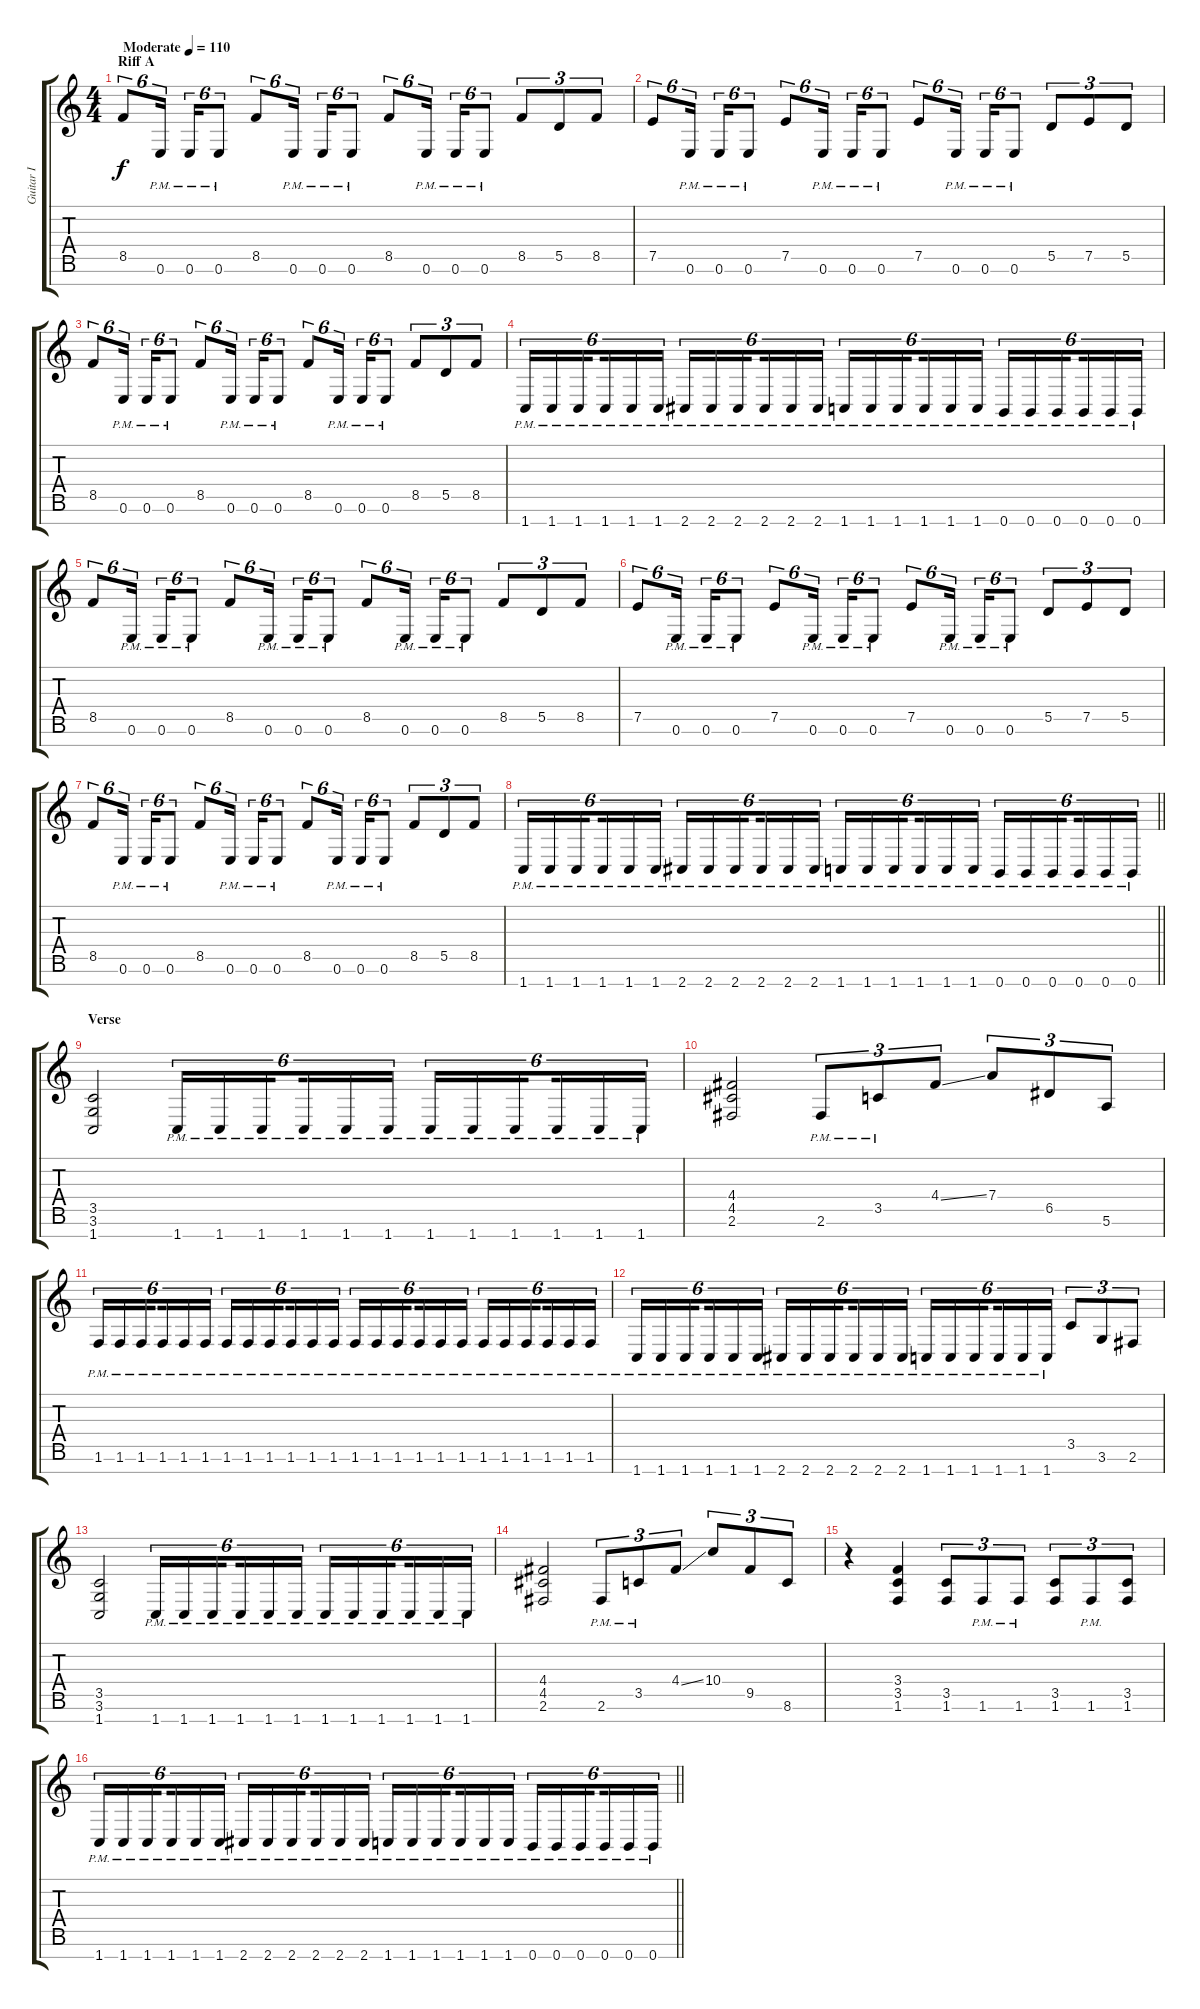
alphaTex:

\track ("Guitar I" "Guitar I") {instrument distortionguitar}
\staff {score tabs}
\tuning (E4 B3 G3 D3 A2 E2 B1) {hide}
\ts (4 4)
\section ("" "Riff A")
\tempo (110 "Moderate")
\clef g2
\ks c
8.5.8{tu (6 4) dy f instrument distortionguitar} 0.6{pm}.16{tu (6 4) beam splitsecondary} 0.6{pm}.16{tu (6 4)} 0.6{pm}.8{tu (6 4)} 8.5.8{tu (6 4)} 0.6{pm}.16{tu (6 4) beam splitsecondary} 0.6{pm}.16{tu (6 4)} 0.6{pm}.8{tu (6 4)} 8.5.8{tu (6 4)} 0.6{pm}.16{tu (6 4) beam splitsecondary} 0.6{pm}.16{tu (6 4)} 0.6{pm}.8{tu (6 4)} 8.5.8{tu (3 2)} 5.5.8{tu (3 2)} 8.5.8{tu (3 2)} |
7.5.8{tu (6 4)} 0.6{pm}.16{tu (6 4) beam splitsecondary} 0.6{pm}.16{tu (6 4)} 0.6{pm}.8{tu (6 4)} 7.5.8{tu (6 4)} 0.6{pm}.16{tu (6 4) beam splitsecondary} 0.6{pm}.16{tu (6 4)} 0.6{pm}.8{tu (6 4)} 7.5.8{tu (6 4)} 0.6{pm}.16{tu (6 4) beam splitsecondary} 0.6{pm}.16{tu (6 4)} 0.6{pm}.8{tu (6 4)} 5.5.8{tu (3 2)} 7.5.8{tu (3 2)} 5.5.8{tu (3 2)} |
8.5.8{tu (6 4)} 0.6{pm}.16{tu (6 4) beam splitsecondary} 0.6{pm}.16{tu (6 4)} 0.6{pm}.8{tu (6 4)} 8.5.8{tu (6 4)} 0.6{pm}.16{tu (6 4) beam splitsecondary} 0.6{pm}.16{tu (6 4)} 0.6{pm}.8{tu (6 4)} 8.5.8{tu (6 4)} 0.6{pm}.16{tu (6 4) beam splitsecondary} 0.6{pm}.16{tu (6 4)} 0.6{pm}.8{tu (6 4)} 8.5.8{tu (3 2)} 5.5.8{tu (3 2)} 8.5.8{tu (3 2)} |
1.7{pm}.16{tu (6 4)} 1.7{pm}.16{tu (6 4)} 1.7{pm}.16{tu (6 4) beam splitsecondary} 1.7{pm}.16{tu (6 4)} 1.7{pm}.16{tu (6 4)} 1.7{pm}.16{tu (6 4)} 2.7{pm}.16{tu (6 4)} 2.7{pm}.16{tu (6 4)} 2.7{pm}.16{tu (6 4) beam splitsecondary} 2.7{pm}.16{tu (6 4)} 2.7{pm}.16{tu (6 4)} 2.7{pm}.16{tu (6 4)} 1.7{pm}.16{tu (6 4)} 1.7{pm}.16{tu (6 4)} 1.7{pm}.16{tu (6 4) beam splitsecondary} 1.7{pm}.16{tu (6 4)} 1.7{pm}.16{tu (6 4)} 1.7{pm}.16{tu (6 4)} 0.7{pm}.16{tu (6 4)} 0.7{pm}.16{tu (6 4)} 0.7{pm}.16{tu (6 4) beam splitsecondary} 0.7{pm}.16{tu (6 4)} 0.7{pm}.16{tu (6 4)} 0.7{pm}.16{tu (6 4)} |
8.5.8{tu (6 4)} 0.6{pm}.16{tu (6 4) beam splitsecondary} 0.6{pm}.16{tu (6 4)} 0.6{pm}.8{tu (6 4)} 8.5.8{tu (6 4)} 0.6{pm}.16{tu (6 4) beam splitsecondary} 0.6{pm}.16{tu (6 4)} 0.6{pm}.8{tu (6 4)} 8.5.8{tu (6 4)} 0.6{pm}.16{tu (6 4) beam splitsecondary} 0.6{pm}.16{tu (6 4)} 0.6{pm}.8{tu (6 4)} 8.5.8{tu (3 2)} 5.5.8{tu (3 2)} 8.5.8{tu (3 2)} |
7.5.8{tu (6 4)} 0.6{pm}.16{tu (6 4) beam splitsecondary} 0.6{pm}.16{tu (6 4)} 0.6{pm}.8{tu (6 4)} 7.5.8{tu (6 4)} 0.6{pm}.16{tu (6 4) beam splitsecondary} 0.6{pm}.16{tu (6 4)} 0.6{pm}.8{tu (6 4)} 7.5.8{tu (6 4)} 0.6{pm}.16{tu (6 4) beam splitsecondary} 0.6{pm}.16{tu (6 4)} 0.6{pm}.8{tu (6 4)} 5.5.8{tu (3 2)} 7.5.8{tu (3 2)} 5.5.8{tu (3 2)} |
8.5.8{tu (6 4)} 0.6{pm}.16{tu (6 4) beam splitsecondary} 0.6{pm}.16{tu (6 4)} 0.6{pm}.8{tu (6 4)} 8.5.8{tu (6 4)} 0.6{pm}.16{tu (6 4) beam splitsecondary} 0.6{pm}.16{tu (6 4)} 0.6{pm}.8{tu (6 4)} 8.5.8{tu (6 4)} 0.6{pm}.16{tu (6 4) beam splitsecondary} 0.6{pm}.16{tu (6 4)} 0.6{pm}.8{tu (6 4)} 8.5.8{tu (3 2)} 5.5.8{tu (3 2)} 8.5.8{tu (3 2)} |
\barLineRight lightlight
1.7{pm}.16{tu (6 4)} 1.7{pm}.16{tu (6 4)} 1.7{pm}.16{tu (6 4) beam splitsecondary} 1.7{pm}.16{tu (6 4)} 1.7{pm}.16{tu (6 4)} 1.7{pm}.16{tu (6 4)} 2.7{pm}.16{tu (6 4)} 2.7{pm}.16{tu (6 4)} 2.7{pm}.16{tu (6 4) beam splitsecondary} 2.7{pm}.16{tu (6 4)} 2.7{pm}.16{tu (6 4)} 2.7{pm}.16{tu (6 4)} 1.7{pm}.16{tu (6 4)} 1.7{pm}.16{tu (6 4)} 1.7{pm}.16{tu (6 4) beam splitsecondary} 1.7{pm}.16{tu (6 4)} 1.7{pm}.16{tu (6 4)} 1.7{pm}.16{tu (6 4)} 0.7{pm}.16{tu (6 4)} 0.7{pm}.16{tu (6 4)} 0.7{pm}.16{tu (6 4) beam splitsecondary} 0.7{pm}.16{tu (6 4)} 0.7{pm}.16{tu (6 4)} 0.7{pm}.16{tu (6 4)} |
\section ("" "Verse")
(3.5 3.6 1.7).2 1.7{pm}.16{tu (6 4)} 1.7{pm}.16{tu (6 4)} 1.7{pm}.16{tu (6 4) beam splitsecondary} 1.7{pm}.16{tu (6 4)} 1.7{pm}.16{tu (6 4)} 1.7{pm}.16{tu (6 4)} 1.7{pm}.16{tu (6 4)} 1.7{pm}.16{tu (6 4)} 1.7{pm}.16{tu (6 4) beam splitsecondary} 1.7{pm}.16{tu (6 4)} 1.7{pm}.16{tu (6 4)} 1.7{pm}.16{tu (6 4)} |
(4.4 4.5 2.6).2 2.6{pm}.8{tu (3 2)} 3.5{pm}.8{tu (3 2)} 4.4{ss}.8{tu (3 2)} 7.4.8{tu (3 2)} 6.5.8{tu (3 2)} 5.6.8{tu (3 2)} |
1.6{pm}.16{tu (6 4)} 1.6{pm}.16{tu (6 4)} 1.6{pm}.16{tu (6 4) beam splitsecondary} 1.6{pm}.16{tu (6 4)} 1.6{pm}.16{tu (6 4)} 1.6{pm}.16{tu (6 4)} 1.6{pm}.16{tu (6 4)} 1.6{pm}.16{tu (6 4)} 1.6{pm}.16{tu (6 4) beam splitsecondary} 1.6{pm}.16{tu (6 4)} 1.6{pm}.16{tu (6 4)} 1.6{pm}.16{tu (6 4)} 1.6{pm}.16{tu (6 4)} 1.6{pm}.16{tu (6 4)} 1.6{pm}.16{tu (6 4) beam splitsecondary} 1.6{pm}.16{tu (6 4)} 1.6{pm}.16{tu (6 4)} 1.6{pm}.16{tu (6 4)} 1.6{pm}.16{tu (6 4)} 1.6{pm}.16{tu (6 4)} 1.6{pm}.16{tu (6 4) beam splitsecondary} 1.6{pm}.16{tu (6 4)} 1.6{pm}.16{tu (6 4)} 1.6{pm}.16{tu (6 4)} |
1.7{pm}.16{tu (6 4)} 1.7{pm}.16{tu (6 4)} 1.7{pm}.16{tu (6 4) beam splitsecondary} 1.7{pm}.16{tu (6 4)} 1.7{pm}.16{tu (6 4)} 1.7{pm}.16{tu (6 4)} 2.7{pm}.16{tu (6 4)} 2.7{pm}.16{tu (6 4)} 2.7{pm}.16{tu (6 4) beam splitsecondary} 2.7{pm}.16{tu (6 4)} 2.7{pm}.16{tu (6 4)} 2.7{pm}.16{tu (6 4)} 1.7{pm}.16{tu (6 4)} 1.7{pm}.16{tu (6 4)} 1.7{pm}.16{tu (6 4) beam splitsecondary} 1.7{pm}.16{tu (6 4)} 1.7{pm}.16{tu (6 4)} 1.7{pm}.16{tu (6 4)} 3.5.8{tu (3 2)} 3.6.8{tu (3 2)} 2.6.8{tu (3 2)} |
(3.5 3.6 1.7).2 1.7{pm}.16{tu (6 4)} 1.7{pm}.16{tu (6 4)} 1.7{pm}.16{tu (6 4) beam splitsecondary} 1.7{pm}.16{tu (6 4)} 1.7{pm}.16{tu (6 4)} 1.7{pm}.16{tu (6 4)} 1.7{pm}.16{tu (6 4)} 1.7{pm}.16{tu (6 4)} 1.7{pm}.16{tu (6 4) beam splitsecondary} 1.7{pm}.16{tu (6 4)} 1.7{pm}.16{tu (6 4)} 1.7{pm}.16{tu (6 4)} |
(4.4 4.5 2.6).2 2.6{pm}.8{tu (3 2)} 3.5{pm}.8{tu (3 2)} 4.4{ss}.8{tu (3 2)} 10.4.8{tu (3 2)} 9.5.8{tu (3 2)} 8.6.8{tu (3 2)} |
r.4 (3.4 3.5 1.6).4 (3.5 1.6).8{tu (3 2)} 1.6{pm}.8{tu (3 2)} 1.6{pm}.8{tu (3 2)} (3.5 1.6).8{tu (3 2)} 1.6{pm}.8{tu (3 2)} (3.5 1.6).8{tu (3 2)} |
\barLineRight lightlight
1.7{pm}.16{tu (6 4)} 1.7{pm}.16{tu (6 4)} 1.7{pm}.16{tu (6 4) beam splitsecondary} 1.7{pm}.16{tu (6 4)} 1.7{pm}.16{tu (6 4)} 1.7{pm}.16{tu (6 4)} 2.7{pm}.16{tu (6 4)} 2.7{pm}.16{tu (6 4)} 2.7{pm}.16{tu (6 4) beam splitsecondary} 2.7{pm}.16{tu (6 4)} 2.7{pm}.16{tu (6 4)} 2.7{pm}.16{tu (6 4)} 1.7{pm}.16{tu (6 4)} 1.7{pm}.16{tu (6 4)} 1.7{pm}.16{tu (6 4) beam splitsecondary} 1.7{pm}.16{tu (6 4)} 1.7{pm}.16{tu (6 4)} 1.7{pm}.16{tu (6 4)} 0.7{pm}.16{tu (6 4)} 0.7{pm}.16{tu (6 4)} 0.7{pm}.16{tu (6 4) beam splitsecondary} 0.7{pm}.16{tu (6 4)} 0.7{pm}.16{tu (6 4)} 0.7{pm}.16{tu (6 4)}
